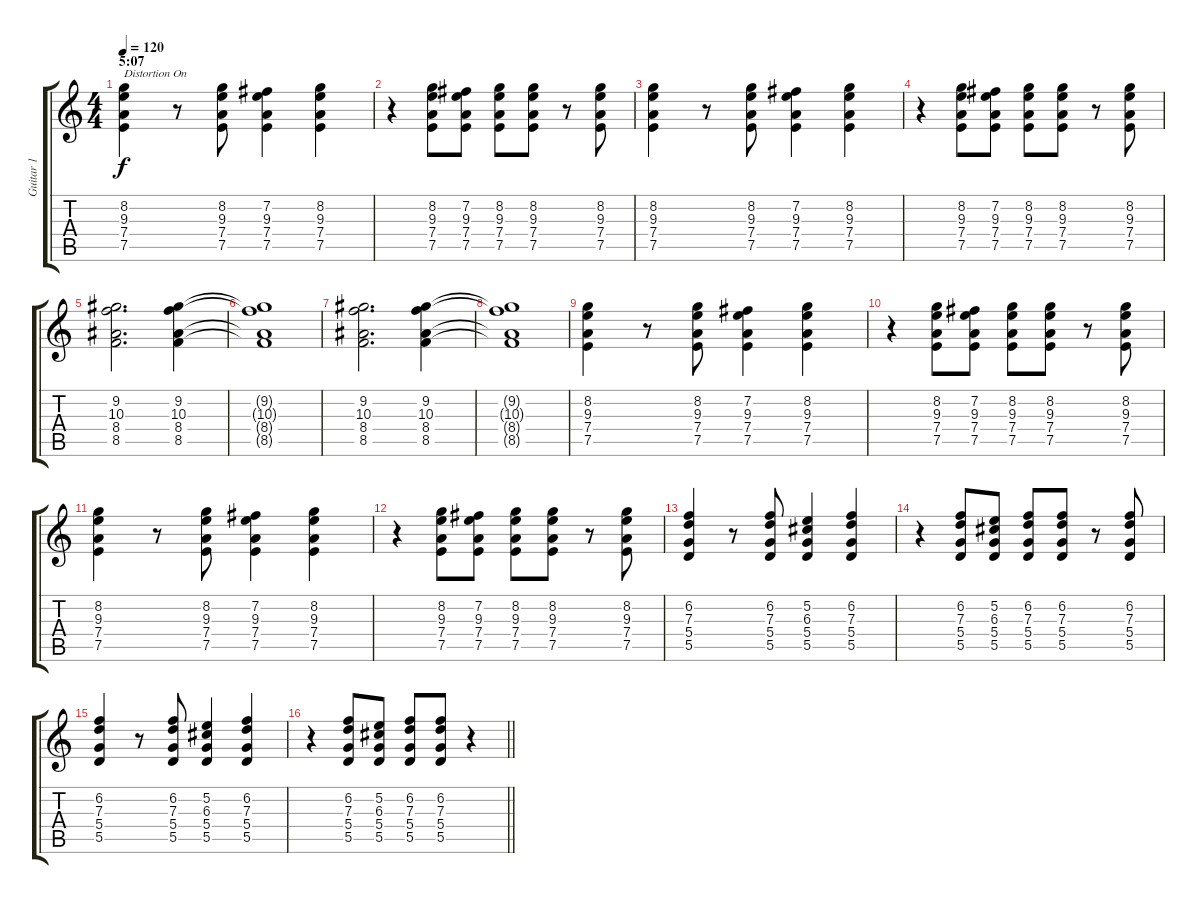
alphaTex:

\track ("Guitar 1" "Guitar 1") {instrument acousticguitarsteel}
\staff {score tabs}
\tuning (E4 B3 G3 D3 A2 D2) {hide}
\ts (4 4)
\section ("" "5:07")
\tempo 120
\clef g2
\ks c
(8.2 9.3 7.4 7.5).4{txt "Distortion On" dy f volume 10 instrument distortionguitar} r.8 (8.2 9.3 7.4 7.5).8 (7.2 9.3 7.4 7.5).4 (8.2 9.3 7.4 7.5).4 |
r.4 (8.2 9.3 7.4 7.5).8 (7.2 9.3 7.4 7.5).8 (8.2 9.3 7.4 7.5).8 (8.2 9.3 7.4 7.5).8 r.8 (8.2 9.3 7.4 7.5).8 |
(8.2 9.3 7.4 7.5).4 r.8 (8.2 9.3 7.4 7.5).8 (7.2 9.3 7.4 7.5).4 (8.2 9.3 7.4 7.5).4 |
r.4 (8.2 9.3 7.4 7.5).8 (7.2 9.3 7.4 7.5).8 (8.2 9.3 7.4 7.5).8 (8.2 9.3 7.4 7.5).8 r.8 (8.2 9.3 7.4 7.5).8 |
(9.2 10.3 8.4 8.5).2{d} (9.2 10.3 8.4 8.5).4 |
(9.2{t} 10.3{t} 8.4{t} 8.5{t}).1 |
(9.2 10.3 8.4 8.5).2{d} (9.2 10.3 8.4 8.5).4 |
(9.2{t} 10.3{t} 8.4{t} 8.5{t}).1 |
(8.2 9.3 7.4 7.5).4 r.8 (8.2 9.3 7.4 7.5).8 (7.2 9.3 7.4 7.5).4 (8.2 9.3 7.4 7.5).4 |
r.4 (8.2 9.3 7.4 7.5).8 (7.2 9.3 7.4 7.5).8 (8.2 9.3 7.4 7.5).8 (8.2 9.3 7.4 7.5).8 r.8 (8.2 9.3 7.4 7.5).8 |
(8.2 9.3 7.4 7.5).4 r.8 (8.2 9.3 7.4 7.5).8 (7.2 9.3 7.4 7.5).4 (8.2 9.3 7.4 7.5).4 |
r.4 (8.2 9.3 7.4 7.5).8 (7.2 9.3 7.4 7.5).8 (8.2 9.3 7.4 7.5).8 (8.2 9.3 7.4 7.5).8 r.8 (8.2 9.3 7.4 7.5).8 |
(6.2 7.3 5.4 5.5).4 r.8 (6.2 7.3 5.4 5.5).8 (5.2 6.3 5.4 5.5).4 (6.2 7.3 5.4 5.5).4 |
r.4 (6.2 7.3 5.4 5.5).8 (5.2 6.3 5.4 5.5).8 (6.2 7.3 5.4 5.5).8 (6.2 7.3 5.4 5.5).8 r.8 (6.2 7.3 5.4 5.5).8 |
(6.2 7.3 5.4 5.5).4 r.8 (6.2 7.3 5.4 5.5).8 (5.2 6.3 5.4 5.5).4 (6.2 7.3 5.4 5.5).4 |
\barLineRight lightlight
r.4 (6.2 7.3 5.4 5.5).8 (5.2 6.3 5.4 5.5).8 (6.2 7.3 5.4 5.5).8 (6.2 7.3 5.4 5.5).8 r.4
